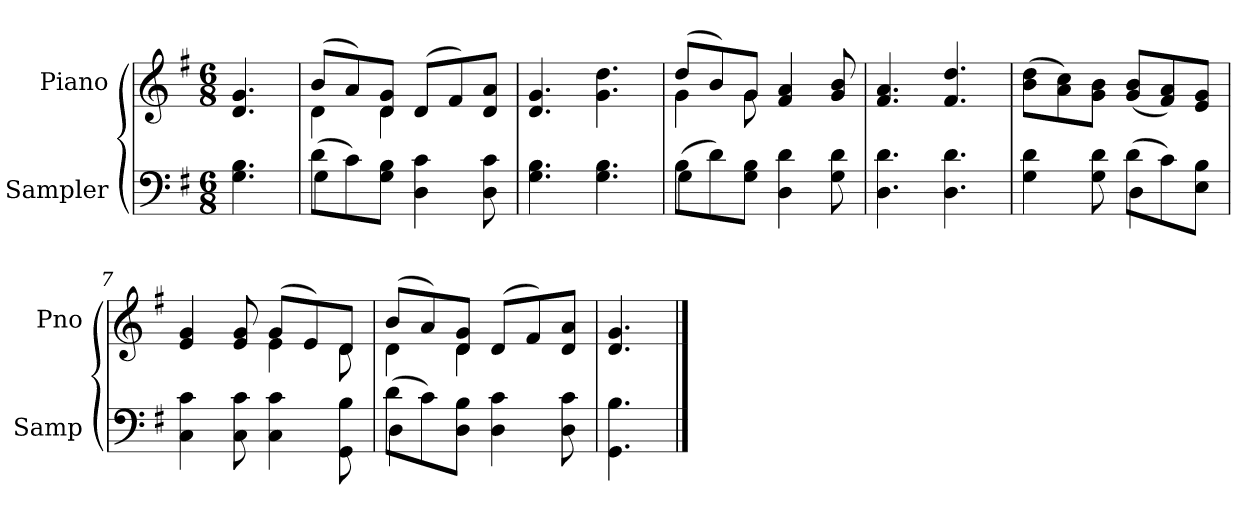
**kern	**kern
*part2	*part1
*staff2	*staff1
*I"Sampler	*I"Piano
*I'Samp	*I'Pno
*clefF4	*clefG2
*k[f#]	*k[f#]
*G:	*G:
*M6/8	*M6/8
=1	=1
4.G 4.B	4.d 4.g
=2	=2
*^	*^
(8d\L	4G	(8b/L	4d
8c\)	.	8a/)	.
8G\ 8B\J	2ryy	8d/ 8g/J	4d
4D 4c	.	(8d/L	.
.	.	8f#/)	4ryy
8D 8c	.	8d/ 8a/J	.
*v	*v	*	*
*	*v	*v
=3	=3
4.G 4.B	4.d 4.g
4.G 4.B	4.g 4.dd
=4	=4
*^	*^
(8B\L	4G	(8dd/L	4g
8d\)	.	8b/)	.
8G\ 8B\J	2ryy	8g/J	8g
4D 4d	.	4f# 4a	4.ryy
8G 8d	.	8g 8b	.
*v	*v	*	*
*	*v	*v
=5	=5
4.D 4.d	4.f# 4.a
4.D 4.d	4.f# 4.dd
=6	=6
*^	*
4G 4d	4.ryy	(8b\ 8dd\L
.	.	8a\ 8cc\)
8G 8d	.	8g\ 8b\J
(8d\L	4D	(8g/ 8b/L
8c\)	.	8f#/ 8a/)
8E\ 8B\J	8ryy	8e/ 8g/J
*v	*v	*
=7	=7
*	*^
4C 4c	4e 4g	4.ryy
8C 8c	8e 8g	.
4C 4c	(8g/L	4e
.	8e/)	.
8GG 8B	8d/J	8d
=8	=8	=8
*^	*	*
(8d\L	4D	(8b/L	4d
8c\)	.	8a/)	.
8D\ 8B\J	2ryy	8d/ 8g/J	4d
4D 4c	.	(8d/L	.
.	.	8f#/)	4ryy
8D 8c	.	8d/ 8a/J	.
*v	*v	*	*
*	*v	*v
=9	=9
4.GG 4.B	4.d 4.g
==	==
*-	*-
